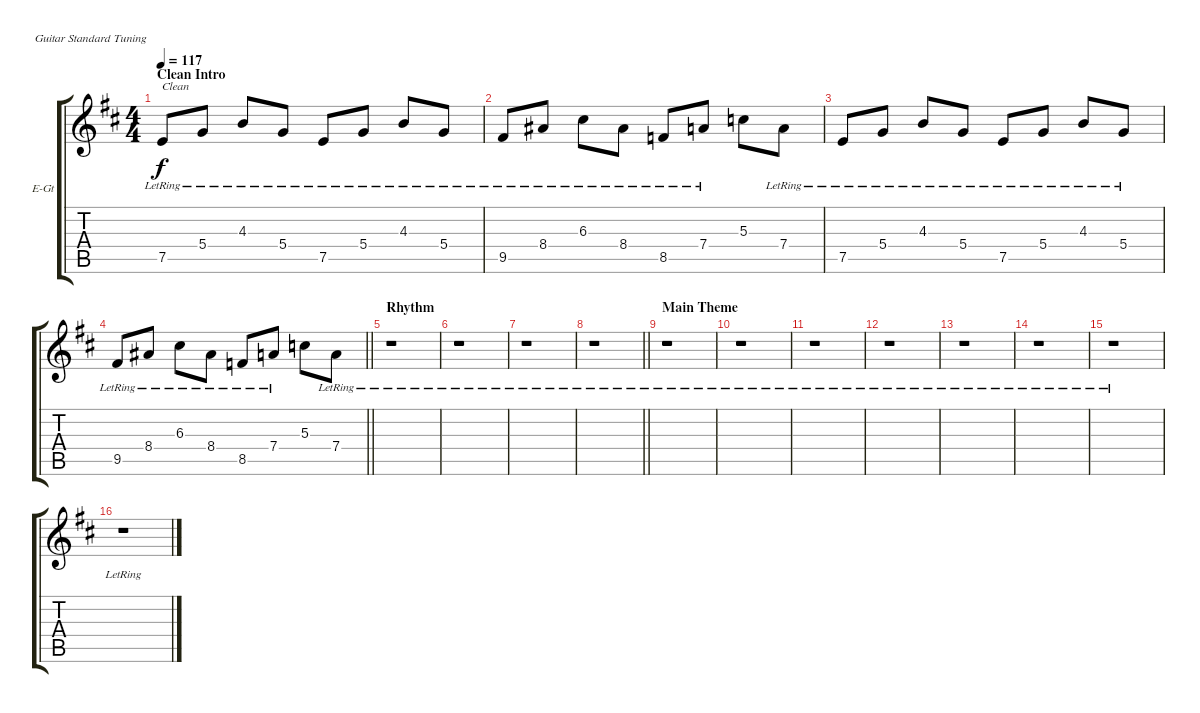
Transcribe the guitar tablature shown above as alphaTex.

\bracketExtendMode groupsimilarinstruments
\firstSystemTrackNameOrientation horizontal
\otherSystemsTrackNameOrientation horizontal
\track ("Clean Guitar" "E-Gt") {instrument electricguitarclean}
\staff {score tabs}
\tuning (E4 B3 G3 D3 A2 E2)
\ts (4 4)
\beaming (8 2 2 2 2)
\section ("" "Clean Intro")
\tempo 117
\clef g2
\ks d
7.5{lr}.8{txt "Clean" dy f instrument electricguitarclean} 5.4{lr}.8 4.3{lr}.8 5.4{lr}.8 7.5{lr}.8 5.4{lr}.8 4.3{lr}.8 5.4{lr}.8 |
9.5{lr}.8 8.4{lr}.8 6.3{lr}.8 8.4{lr}.8 8.5{lr}.8 7.4{lr}.8 5.3.8 7.4{lr}.8 |
7.5{lr}.8 5.4{lr}.8 4.3{lr}.8 5.4{lr}.8 7.5{lr}.8 5.4{lr}.8 4.3{lr}.8 5.4{lr}.8 |
\barLineRight lightlight
9.5{lr}.8 8.4{lr}.8 6.3{lr}.8 8.4{lr}.8 8.5{lr}.8 7.4{lr}.8 5.3.8 7.4{lr}.8 |
\section ("" "Rhythm")
r.1 |
r.1 |
r.1 |
\barLineRight lightlight
r.1 |
\section ("" "Main Theme")
r.1 |
r.1 |
r.1 |
r.1 |
r.1 |
r.1 |
r.1 |
r.1
